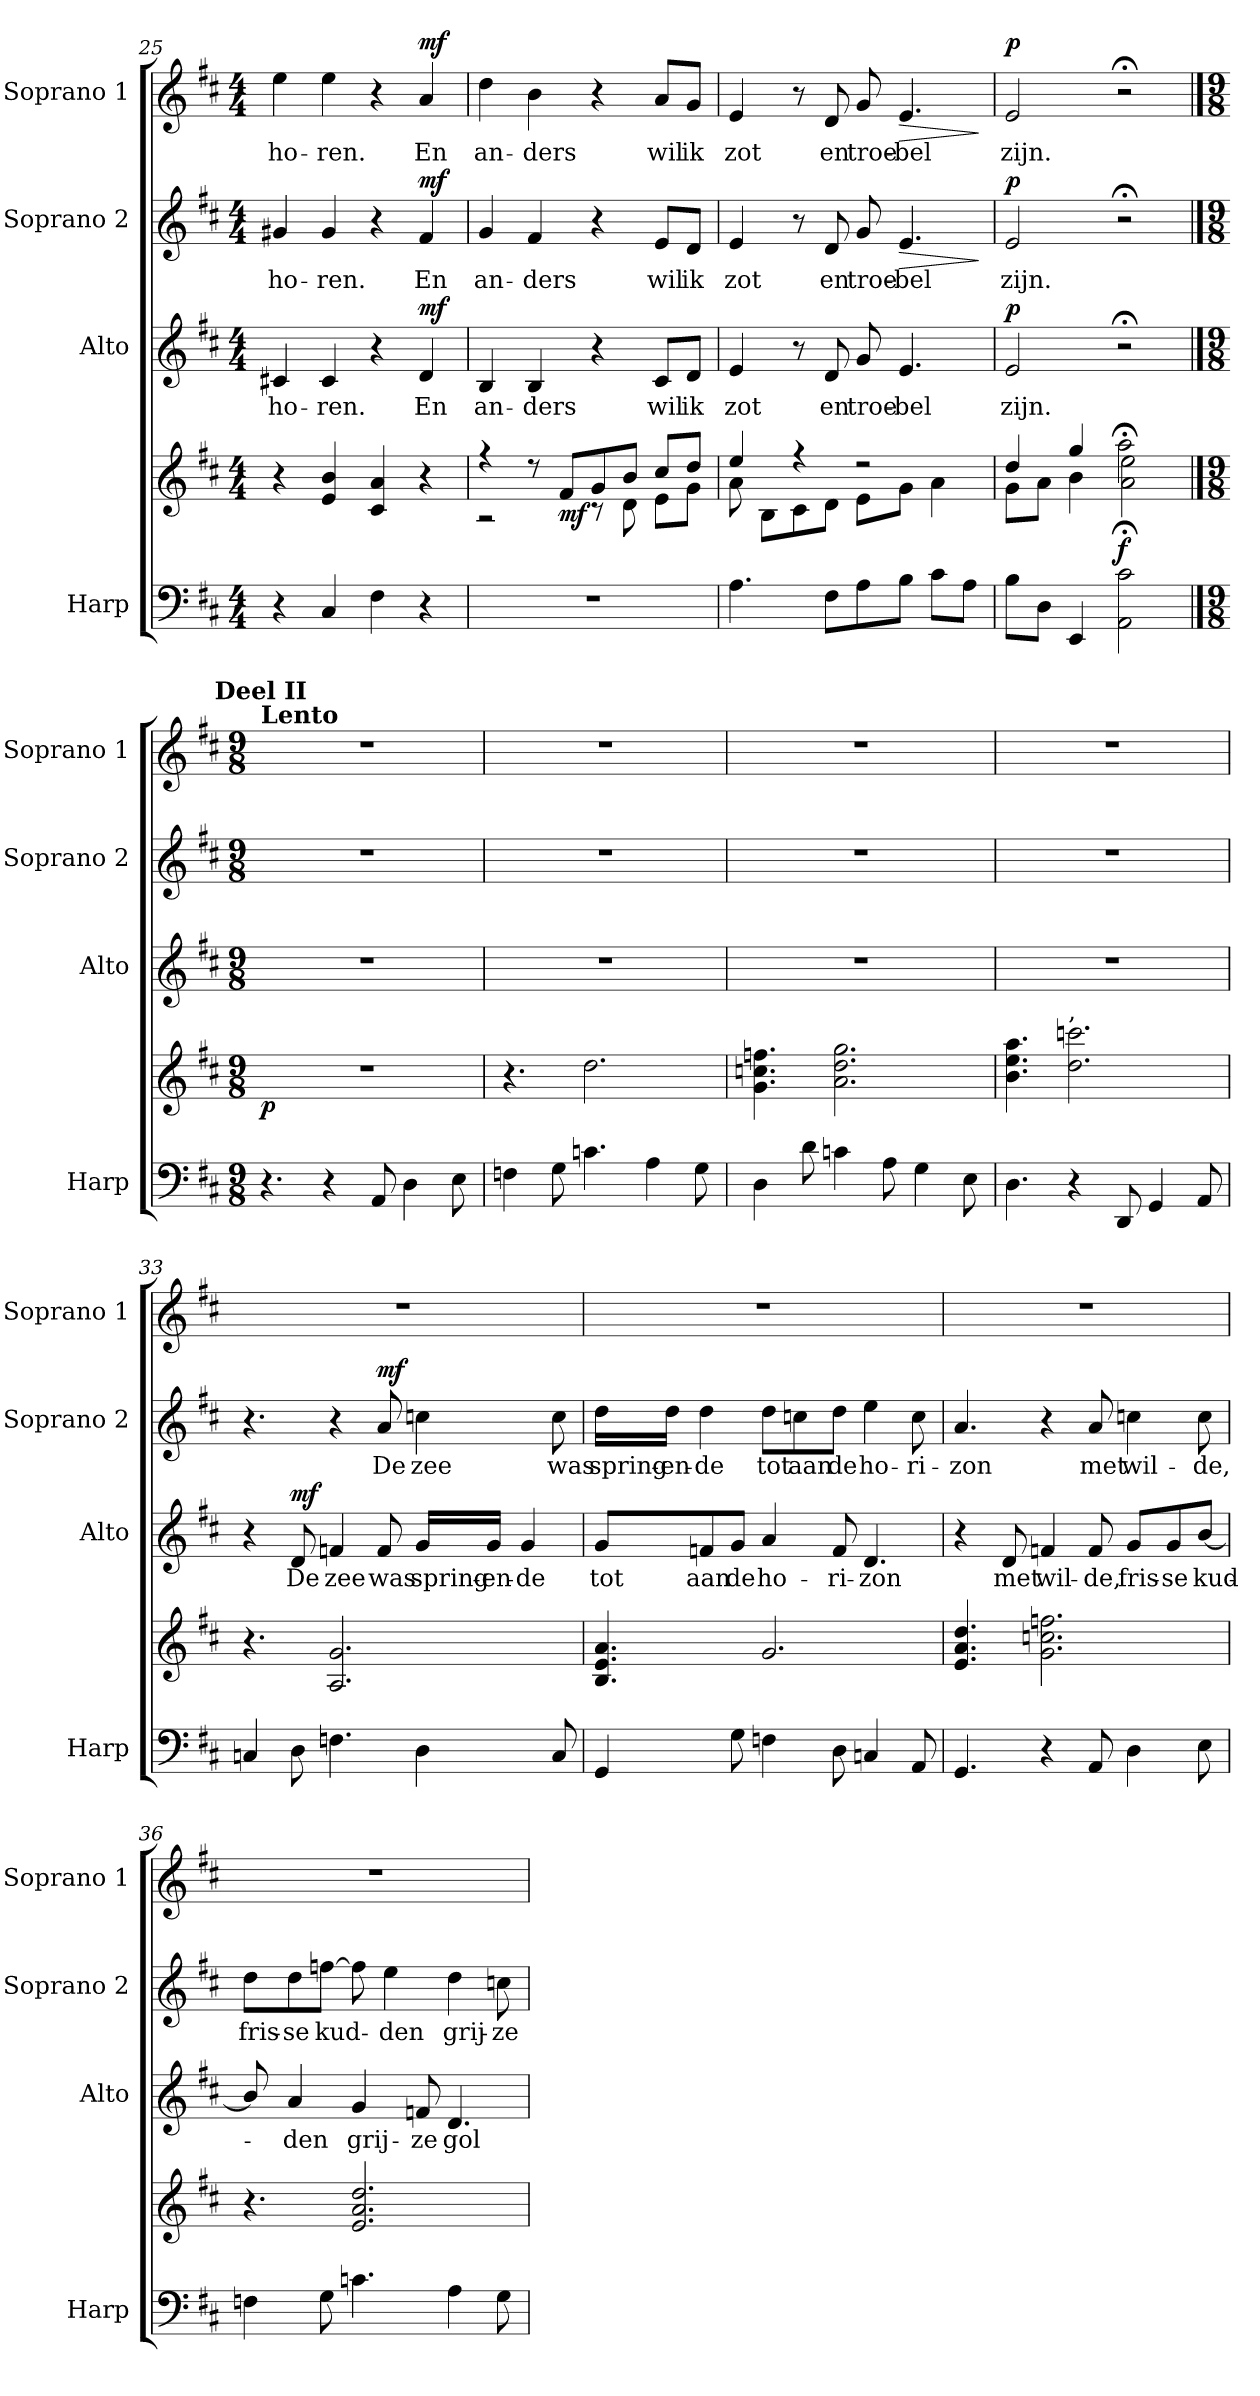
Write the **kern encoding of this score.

**kern	**kern	**dynam	**kern	**text	**dynam	**kern	**text	**dynam	**kern	**text	**dynam
*part4	*part4	*part4	*part3	*part3	*part3	*part2	*part2	*part2	*part1	*part1	*part1
*staff5	*staff4	*staff4/5	*staff3	*staff3	*staff3	*staff2	*staff2	*staff2	*staff1	*staff1	*staff1
*I"Harp	*	*	*I"Alto	*	*	*I"Soprano 2	*	*	*I"Soprano 1	*	*
*I'Harp	*	*	*I'Alto	*	*	*I'Soprano 2	*	*	*I'Soprano 1	*	*
*clefF4	*clefG2	*	*clefG2	*	*	*clefG2	*	*	*clefG2	*	*
*k[f#c#]	*k[f#c#]	*	*k[f#c#]	*	*	*k[f#c#]	*	*	*k[f#c#]	*	*
*D:	*D:	*	*D:	*	*	*D:	*	*	*D:	*	*
*M4/4	*M4/4	*	*M4/4	*	*	*M4/4	*	*	*M4/4	*	*
=25	=25	=25	=25	=25	=25	=25	=25	=25	=25	=25	=25
!	!	!	!	!LO:LY:b	!	!	!LO:LY:b	!	!	!LO:LY:b	!
4r	4r	.	4c#X	ho-	.	4g#X	ho-	.	4ee	ho-	.
!	!	!	!	!LO:LY:b	!	!	!LO:LY:b	!	!	!LO:LY:b	!
4C#	4e 4b	.	4c#	-ren.	.	4g#	-ren.	.	4ee	-ren.	.
4F#\	4c# 4a	.	4r	.	.	4r	.	.	4r	.	.
!	!	!	!	!LO:LY:b	!LO:DY:a	!	!LO:LY:b	!LO:DY:a	!	!LO:LY:b	!LO:DY:a
4r	4r	.	4d	En	mf	4f#	En	mf	4a	En	mf
!!LO:LB:g=z
=26	=26	=26	=26	=26	=26	=26	=26	=26	=26	=26	=26
*	*^	*	*	*	*	*	*	*	*	*	*
!	!	!	!	!	!LO:LY:b	!	!	!LO:LY:b	!	!	!LO:LY:b	!
1r	4r	2r	.	4B	an-	.	4g	an-	.	4dd	an-	.
!	!	!	!	!	!LO:LY:b	!	!	!LO:LY:b	!	!	!LO:LY:b	!
.	8r	.	.	4B	-ders	.	4f#	-ders	.	4b	-ders	.
!	!	!	!LO:DY:b	!	!	!	!	!	!	!	!	!
.	8f#/L	.	mf	.	.	.	.	.	.	.	.	.
.	8g/	8r	.	4r	.	.	4r	.	.	4r	.	.
.	8b/J	8d	.	.	.	.	.	.	.	.	.	.
!	!	!	!	!	!LO:LY:b	!	!	!LO:LY:b	!	!	!LO:LY:b	!
.	8cc#/L	8e\L	.	8c#L	wil	.	8eL	wil	.	8aL	wil	.
!	!	!	!	!	!LO:LY:b	!	!	!LO:LY:b	!	!	!LO:LY:b	!
.	8dd/J	8g\J	.	8dJ	ik	.	8dJ	ik	.	8gJ	ik	.
=27	=27	=27	=27	=27	=27	=27	=27	=27	=27	=27	=27	=27
!	!	!	!	!	!LO:LY:b	!	!	!LO:LY:b	!	!	!LO:LY:b	!
4.A	4ee	8a	.	4e	zot	.	4e	zot	.	4e	zot	.
.	.	8B\L	.	.	.	.	.	.	.	.	.	.
.	4r	8c#\	.	8r	.	.	8r	.	.	8r	.	.
!	!	!	!	!	!LO:LY:b	!	!	!LO:LY:b	!	!	!LO:LY:b	!
8F#L	.	8d\J	.	8d	en	.	8d	en	.	8d	en	.
!	!	!	!	!	!LO:LY:b	!	!	!LO:LY:b	!	!	!LO:LY:b	!
8A	2r	8e\L	.	8g	troe-	.	8g	troe-	.	8g	troe-	.
!	!	!	!	!	!LO:LY:b	!	!	!LO:LY:b	!LO:HP:b	!	!LO:LY:b	!LO:HP:b
8BJ	.	8g\J	.	4.e	-bel	.	4.e	-bel	>	4.e	-bel	>
8c#L	.	4a	.	.	.	.	.	.	.	.	.	.
8AJ	.	.	.	.	.	.	.	.	.	.	.	.
*	*v	*v	*	*	*	*	*	*	*	*	*	*
.	.	.	.	.	.	.	.	]	.	.	]
=28	=28	=28	=28	=28	=28	=28	=28	=28	=28	=28	=28
*	*^	*	*	*	*	*	*	*	*	*	*
!	!	!	!	!	!LO:LY:b	!LO:DY:a	!	!LO:LY:b	!LO:DY:a	!	!LO:LY:b	!LO:DY:a
8BL	4dd	8g\L	.	2e	zijn.	p	2e	zijn.	p	2e	zijn.	p
8DJ	.	8a\J	.	.	.	.	.	.	.	.	.	.
4EE	4gg	4b	.	.	.	.	.	.	.	.	.	.
!	!	!	!LO:DY:a=2	!	!	!	!	!	!	!	!	!
2AA;< 2c#;<	2aa;<\	2a 2ee	f	2r;<	.	.	2r;<	.	.	2r;<	.	.
*	*v	*v	*	*	*	*	*	*	*	*	*	*
!!LO:LB:g=z
==29	==29	==29	==29	==29	==29	==29	==29	==29	==29	==29	==29
*M9/8	*M9/8	*	*M9/8	*	*	*M9/8	*	*	*M9/8	*	*
*	*MM84	*	*	*	*	*	*	*	*MM84	*	*
*	*^	*	*	*	*	*	*	*	*	*	*
!	!	!	!	!	!	!	!	!	!	!LO:TX:a:B:t=Lento	!	!
!	!	!	!	!	!	!	!	!	!	!LO:TX:a:B:cj:t=Deel II	!	!
!	!LO:TX:a:B:t=Lento	!	!	!	!	!	!	!	!	!	!	!
!	!LO:N:vis=1	!	!LO:DY:b	!LO:N:vis=1	!	!	!LO:N:vis=1	!	!	!LO:N:vis=1	!	!
*	*v	*v	*	*	*	*	*	*	*	*	*	*
4.r	8%9r	p	8%9r	.	.	8%9r	.	.	8%9r	.	.
4r	.	.	.	.	.	.	.	.	.	.	.
8AA	.	.	.	.	.	.	.	.	.	.	.
4D	.	.	.	.	.	.	.	.	.	.	.
8E	.	.	.	.	.	.	.	.	.	.	.
=30	=30	=30	=30	=30	=30	=30	=30	=30	=30	=30	=30
!	!	!	!LO:N:vis=1	!	!	!LO:N:vis=1	!	!	!LO:N:vis=1	!	!
4Fn	4.r	.	8%9r	.	.	8%9r	.	.	8%9r	.	.
8G	.	.	.	.	.	.	.	.	.	.	.
4.cn	2.dd	.	.	.	.	.	.	.	.	.	.
4A	.	.	.	.	.	.	.	.	.	.	.
8G	.	.	.	.	.	.	.	.	.	.	.
=31	=31	=31	=31	=31	=31	=31	=31	=31	=31	=31	=31
!	!	!	!LO:N:vis=1	!	!	!LO:N:vis=1	!	!	!LO:N:vis=1	!	!
4D	4.g\ 4.ccn\ 4.ffn\	.	8%9r	.	.	8%9r	.	.	8%9r	.	.
8d	.	.	.	.	.	.	.	.	.	.	.
4cn	2.a\ 2.dd\ 2.gg\	.	.	.	.	.	.	.	.	.	.
8A	.	.	.	.	.	.	.	.	.	.	.
4G	.	.	.	.	.	.	.	.	.	.	.
8E	.	.	.	.	.	.	.	.	.	.	.
!!LO:LB:g=z
=32	=32	=32	=32	=32	=32	=32	=32	=32	=32	=32	=32
!	!	!	!LO:N:vis=1	!	!	!LO:N:vis=1	!	!	!LO:N:vis=1	!	!
4.D	4.b\ 4.ee\ 4.aa\	.	8%9r	.	.	8%9r	.	.	8%9r	.	.
!	!LO:TX:a:t=,	!	!	!	!	!	!	!	!	!	!
4r	2.dd\ 2.cccn\	.	.	.	.	.	.	.	.	.	.
8DD	.	.	.	.	.	.	.	.	.	.	.
4GG	.	.	.	.	.	.	.	.	.	.	.
8AA	.	.	.	.	.	.	.	.	.	.	.
=33	=33	=33	=33	=33	=33	=33	=33	=33	=33	=33	=33
!	!	!	!	!	!	!	!	!	!LO:N:vis=1	!	!
4Cn	4.r	.	4r	.	.	4.r	.	.	8%9r	.	.
!	!	!	!	!LO:LY:b	!LO:DY:a	!	!	!	!	!	!
8D	.	.	8d	De	mf	.	.	.	.	.	.
!	!	!	!	!LO:LY:b	!	!	!	!	!	!	!
4.Fn	2.A 2.g	.	4fn	zee	.	4r	.	.	.	.	.
!	!	!	!	!LO:LY:b	!	!	!LO:LY:b	!LO:DY:a	!	!	!
.	.	.	8f	was	.	8a	De	mf	.	.	.
!	!	!	!	!LO:LY:b	!	!	!LO:LY:b	!	!	!	!
4D	.	.	16gLL	spring-	.	4ccn	zee	.	.	.	.
!	!	!	!	!LO:LY:b	!	!	!	!	!	!	!
.	.	.	16gJJ	-en-	.	.	.	.	.	.	.
!	!	!	!	!LO:LY:b	!	!	!	!	!	!	!
.	.	.	4g	-de	.	.	.	.	.	.	.
!	!	!	!	!	!	!	!LO:LY:b	!	!	!	!
8C	.	.	.	.	.	8cc	was	.	.	.	.
=34	=34	=34	=34	=34	=34	=34	=34	=34	=34	=34	=34
!	!	!	!	!LO:LY:b	!	!	!LO:LY:b	!	!LO:N:vis=1	!	!
4GG	4.B 4.e 4.a	.	8gL	tot	.	16ddLL	spring-	.	8%9r	.	.
!	!	!	!	!	!	!	!LO:LY:b	!	!	!	!
.	.	.	.	.	.	16ddJJ	-en-	.	.	.	.
!	!	!	!	!LO:LY:b	!	!	!LO:LY:b	!	!	!	!
.	.	.	8fn	aan	.	4dd	-de	.	.	.	.
!	!	!	!	!LO:LY:b	!	!	!	!	!	!	!
8G	.	.	8gJ	de	.	.	.	.	.	.	.
!	!	!	!	!LO:LY:b	!	!	!LO:LY:b	!	!	!	!
4Fn	2.g	.	4a	ho-	.	8ddL	tot	.	.	.	.
!	!	!	!	!	!	!	!LO:LY:b	!	!	!	!
.	.	.	.	.	.	8ccn	aan	.	.	.	.
!	!	!	!	!LO:LY:b	!	!	!LO:LY:b	!	!	!	!
8D	.	.	8f	-ri-	.	8ddJ	de	.	.	.	.
!	!	!	!	!LO:LY:b	!	!	!LO:LY:b	!	!	!	!
4Cn	.	.	4.d	-zon	.	4ee	ho-	.	.	.	.
!	!	!	!	!	!	!	!LO:LY:b	!	!	!	!
8AA	.	.	.	.	.	8cc	-ri-	.	.	.	.
!!LO:LB:g=z
=35	=35	=35	=35	=35	=35	=35	=35	=35	=35	=35	=35
!	!	!	!	!	!	!	!LO:LY:b	!	!LO:N:vis=1	!	!
4.GG	4.e 4.a 4.dd	.	4r	.	.	4.a	-zon	.	8%9r	.	.
!	!	!	!	!LO:LY:b	!	!	!	!	!	!	!
.	.	.	8d	met	.	.	.	.	.	.	.
!	!	!	!	!LO:LY:b	!	!	!	!	!	!	!
4r	2.g\ 2.ccn\ 2.ffn\	.	4fn	wil-	.	4r	.	.	.	.	.
!	!	!	!	!LO:LY:b	!	!	!LO:LY:b	!	!	!	!
8AA	.	.	8f	-de,	.	8a	met	.	.	.	.
!	!	!	!	!LO:LY:b	!	!	!LO:LY:b	!	!	!	!
4D	.	.	8gL	fris-	.	4ccn	wil-	.	.	.	.
!	!	!	!	!LO:LY:b	!	!	!	!	!	!	!
.	.	.	8g	-se	.	.	.	.	.	.	.
!	!	!	!	!LO:LY:b	!	!	!LO:LY:b	!	!	!	!
8E	.	.	[8bJ	kud-	.	8cc	-de,	.	.	.	.
=36	=36	=36	=36	=36	=36	=36	=36	=36	=36	=36	=36
!	!	!	!	!	!	!	!LO:LY:b	!	!LO:N:vis=1	!	!
4Fn	4.r	.	8b/]	.	.	8ddL	fris-	.	8%9r	.	.
!	!	!	!	!LO:LY:b	!	!	!LO:LY:b	!	!	!	!
.	.	.	4a	-den	.	8dd	-se	.	.	.	.
!	!	!	!	!	!	!	!LO:LY:b	!	!	!	!
8G	.	.	.	.	.	[8ffnJ	kud-	.	.	.	.
!	!	!	!	!LO:LY:b	!	!	!	!	!	!	!
4.cn	2.e 2.a 2.dd	.	4g	grij-	.	8ff]	.	.	.	.	.
!	!	!	!	!	!	!	!LO:LY:b	!	!	!	!
.	.	.	.	.	.	4ee	-den	.	.	.	.
!	!	!	!	!LO:LY:b	!	!	!	!	!	!	!
.	.	.	8fn	-ze	.	.	.	.	.	.	.
!	!	!	!	!LO:LY:b	!	!	!LO:LY:b	!	!	!	!
4A	.	.	4.d	gol-	.	4dd	grij-	.	.	.	.
!	!	!	!	!	!	!	!LO:LY:b	!	!	!	!
8G	.	.	.	.	.	8ccn	-ze	.	.	.	.
=	=	=	=	=	=	=	=	=	=	=	=
*-	*-	*-	*-	*-	*-	*-	*-	*-	*-	*-	*-
